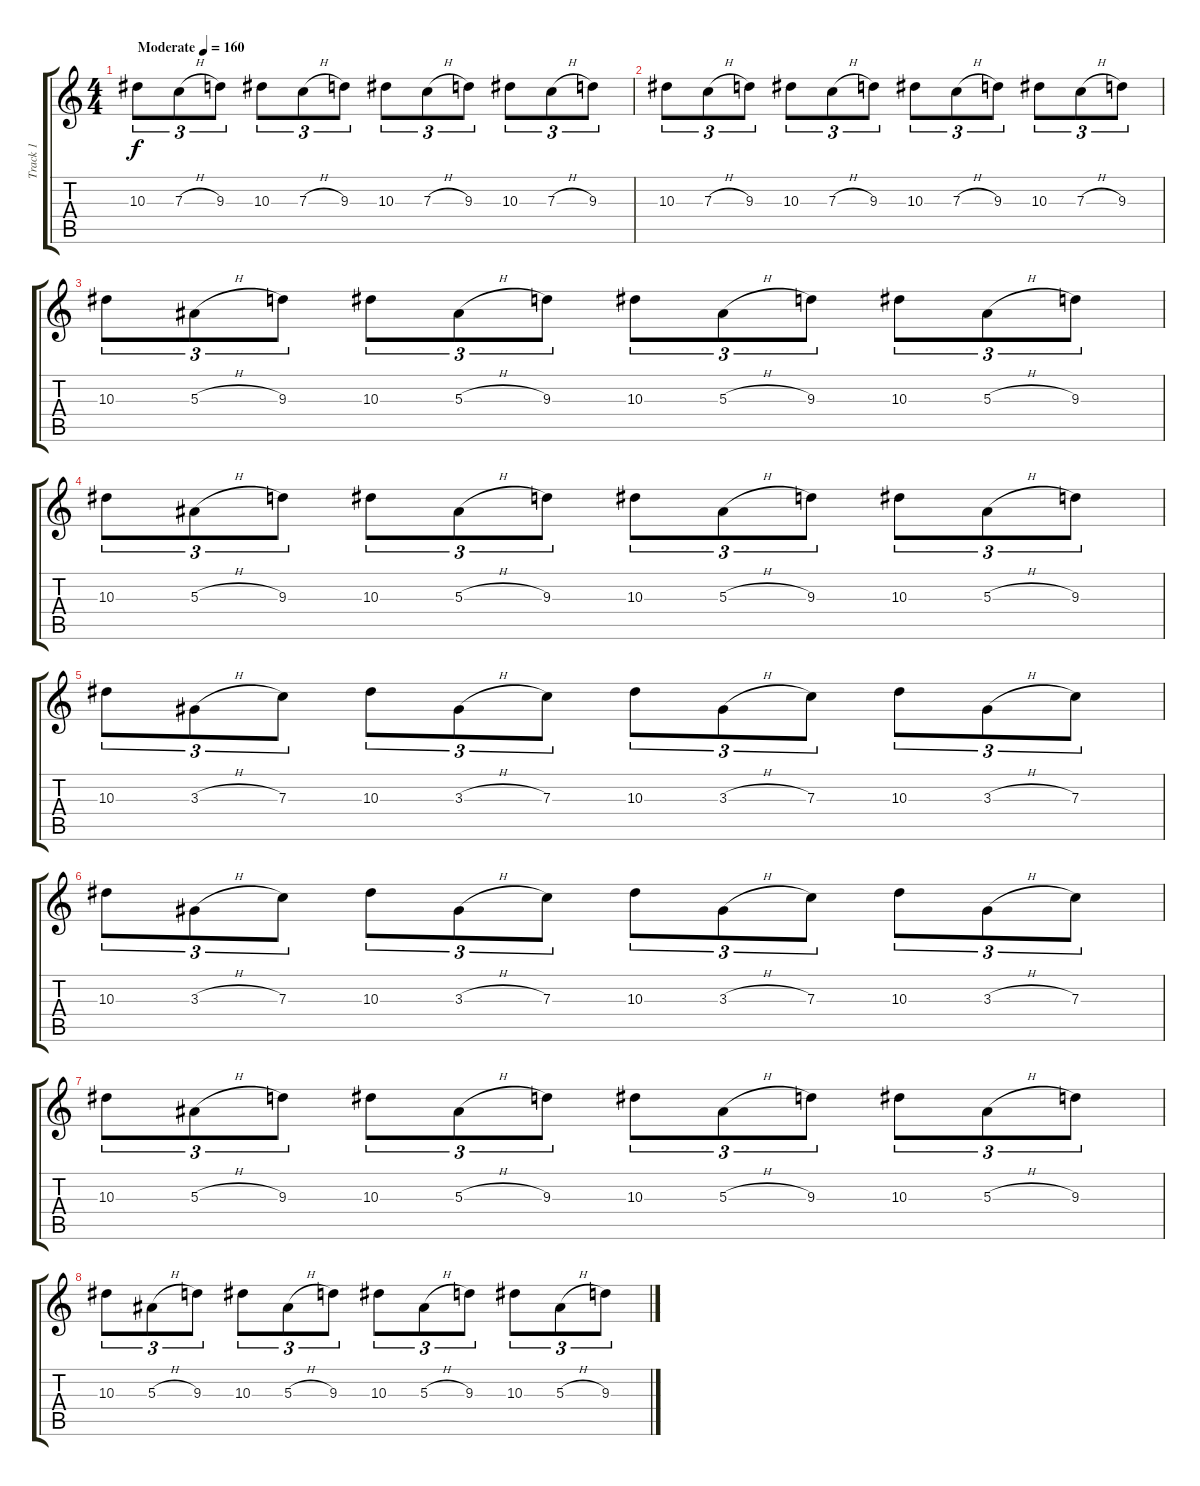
\track ("Track 1" "Track 1") {instrument distortionguitar}
\staff {score tabs}
\tuning (D4 A3 F3 C3 G2 C2) {hide}
\ts (4 4)
\tempo (160 "Moderate")
\clef g2
\ks c
10.3.8{tu (3 2) dy f instrument distortionguitar} 7.3{h}.8{tu (3 2)} 9.3.8{tu (3 2)} 10.3.8{tu (3 2)} 7.3{h}.8{tu (3 2)} 9.3.8{tu (3 2)} 10.3.8{tu (3 2)} 7.3{h}.8{tu (3 2)} 9.3.8{tu (3 2)} 10.3.8{tu (3 2)} 7.3{h}.8{tu (3 2)} 9.3.8{tu (3 2)} |
10.3.8{tu (3 2)} 7.3{h}.8{tu (3 2)} 9.3.8{tu (3 2)} 10.3.8{tu (3 2)} 7.3{h}.8{tu (3 2)} 9.3.8{tu (3 2)} 10.3.8{tu (3 2)} 7.3{h}.8{tu (3 2)} 9.3.8{tu (3 2)} 10.3.8{tu (3 2)} 7.3{h}.8{tu (3 2)} 9.3.8{tu (3 2)} |
10.3.8{tu (3 2)} 5.3{h}.8{tu (3 2)} 9.3.8{tu (3 2)} 10.3.8{tu (3 2)} 5.3{h}.8{tu (3 2)} 9.3.8{tu (3 2)} 10.3.8{tu (3 2)} 5.3{h}.8{tu (3 2)} 9.3.8{tu (3 2)} 10.3.8{tu (3 2)} 5.3{h}.8{tu (3 2)} 9.3.8{tu (3 2)} |
10.3.8{tu (3 2)} 5.3{h}.8{tu (3 2)} 9.3.8{tu (3 2)} 10.3.8{tu (3 2)} 5.3{h}.8{tu (3 2)} 9.3.8{tu (3 2)} 10.3.8{tu (3 2)} 5.3{h}.8{tu (3 2)} 9.3.8{tu (3 2)} 10.3.8{tu (3 2)} 5.3{h}.8{tu (3 2)} 9.3.8{tu (3 2)} |
10.3.8{tu (3 2)} 3.3{h}.8{tu (3 2)} 7.3.8{tu (3 2)} 10.3.8{tu (3 2)} 3.3{h}.8{tu (3 2)} 7.3.8{tu (3 2)} 10.3.8{tu (3 2)} 3.3{h}.8{tu (3 2)} 7.3.8{tu (3 2)} 10.3.8{tu (3 2)} 3.3{h}.8{tu (3 2)} 7.3.8{tu (3 2)} |
10.3.8{tu (3 2)} 3.3{h}.8{tu (3 2)} 7.3.8{tu (3 2)} 10.3.8{tu (3 2)} 3.3{h}.8{tu (3 2)} 7.3.8{tu (3 2)} 10.3.8{tu (3 2)} 3.3{h}.8{tu (3 2)} 7.3.8{tu (3 2)} 10.3.8{tu (3 2)} 3.3{h}.8{tu (3 2)} 7.3.8{tu (3 2)} |
10.3.8{tu (3 2)} 5.3{h}.8{tu (3 2)} 9.3.8{tu (3 2)} 10.3.8{tu (3 2)} 5.3{h}.8{tu (3 2)} 9.3.8{tu (3 2)} 10.3.8{tu (3 2)} 5.3{h}.8{tu (3 2)} 9.3.8{tu (3 2)} 10.3.8{tu (3 2)} 5.3{h}.8{tu (3 2)} 9.3.8{tu (3 2)} |
10.3.8{tu (3 2)} 5.3{h}.8{tu (3 2)} 9.3.8{tu (3 2)} 10.3.8{tu (3 2)} 5.3{h}.8{tu (3 2)} 9.3.8{tu (3 2)} 10.3.8{tu (3 2)} 5.3{h}.8{tu (3 2)} 9.3.8{tu (3 2)} 10.3.8{tu (3 2)} 5.3{h}.8{tu (3 2)} 9.3.8{tu (3 2)}
